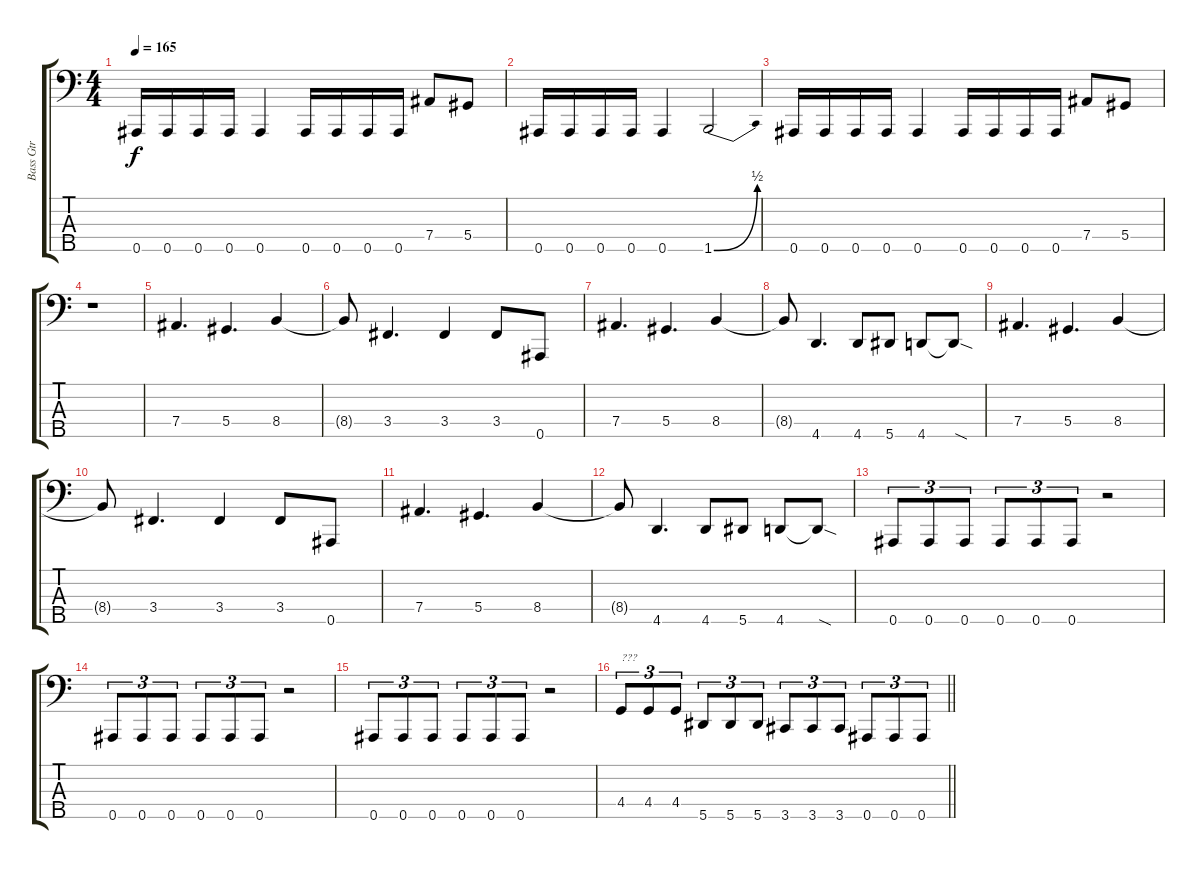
\track ("Bass Gtr" "Bass Gtr") {instrument electricbassfinger}
\staff {score tabs}
\tuning (Gb2 Db2 Ab1 Eb1 Bb0) {hide}
\ts (4 4)
\tempo 165
\clef f4
\ks c
0.5.16{dy f} 0.5.16 0.5.16 0.5.16 0.5.4 0.5.16 0.5.16 0.5.16 0.5.16 7.4.8 5.4.8 |
0.5.16 0.5.16 0.5.16 0.5.16 0.5.4 1.5{be (bend 0 0 60 2)}.2 |
0.5.16 0.5.16 0.5.16 0.5.16 0.5.4 0.5.16 0.5.16 0.5.16 0.5.16 7.4.8 5.4.8 |
r.1 |
7.4.4{d} 5.4.4{d} 8.4.4 |
8.4{t}.8 3.4.4{d} 3.4.4 3.4.8 0.5.8 |
7.4.4{d} 5.4.4{d} 8.4.4 |
8.4{t}.8 4.5.4{d} 4.5.8 5.5.8 4.5.8 4.5{sod t}.8 |
7.4.4{d} 5.4.4{d} 8.4.4 |
8.4{t}.8 3.4.4{d} 3.4.4 3.4.8 0.5.8 |
7.4.4{d} 5.4.4{d} 8.4.4 |
8.4{t}.8 4.5.4{d} 4.5.8 5.5.8 4.5.8 4.5{sod t}.8 |
0.5.8{tu (3 2)} 0.5.8{tu (3 2)} 0.5.8{tu (3 2)} 0.5.8{tu (3 2)} 0.5.8{tu (3 2)} 0.5.8{tu (3 2)} r.2 |
0.5.8{tu (3 2)} 0.5.8{tu (3 2)} 0.5.8{tu (3 2)} 0.5.8{tu (3 2)} 0.5.8{tu (3 2)} 0.5.8{tu (3 2)} r.2 |
0.5.8{tu (3 2)} 0.5.8{tu (3 2)} 0.5.8{tu (3 2)} 0.5.8{tu (3 2)} 0.5.8{tu (3 2)} 0.5.8{tu (3 2)} r.2 |
\barLineRight lightlight
4.4.8{tu (3 2) txt "???"} 4.4.8{tu (3 2)} 4.4.8{tu (3 2)} 5.5.8{tu (3 2)} 5.5.8{tu (3 2)} 5.5.8{tu (3 2)} 3.5.8{tu (3 2)} 3.5.8{tu (3 2)} 3.5.8{tu (3 2)} 0.5.8{tu (3 2)} 0.5.8{tu (3 2)} 0.5.8{tu (3 2)}
